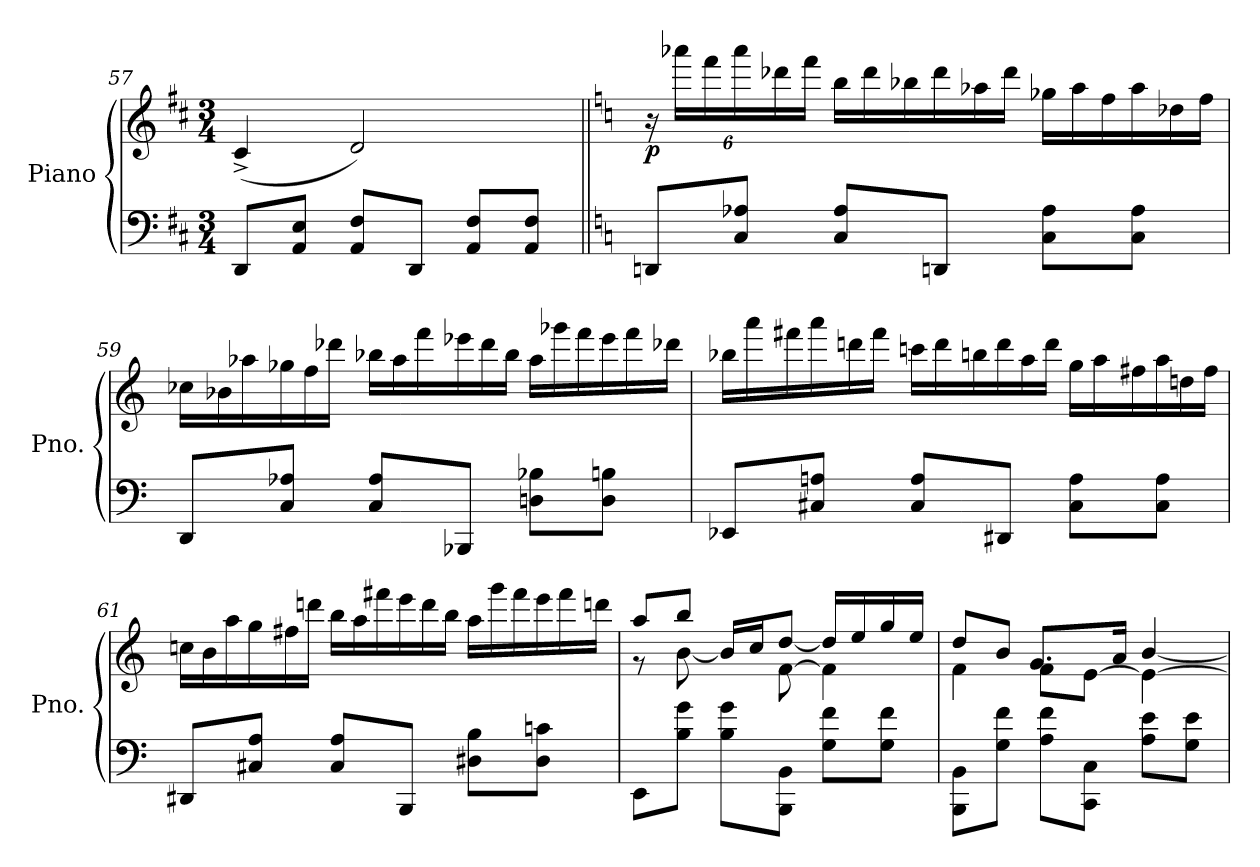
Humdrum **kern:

**kern	**kern	**dynam
*part1	*part1	*part1
*staff2	*staff1	*staff1/2
*I"Piano	*	*
*I'Pno.	*	*
*clefF4	*clefG2	*
*k[f#c#]	*k[f#c#]	*
*M3/4	*M3/4	*
=57	=57	=57
8DD/L	(<4c#^/	.
8AA/ 8E/J	.	.
8AA/ 8F#/L	2d/)	.
8DD/J	.	.
8AA/ 8F#/L	.	.
8AA/ 8F#/J	.	.
!!LO:LB:g=z
=58||	=58||	=58||
*k[]	*k[]	*
*	*Xbrackettup	*
!	!	!LO:DY:b
8DDn/L	24r	p
.	24aaa-X\LL	.
.	24fff\	.
8C/ 8A-X/J	24aaa-\	.
.	24ddd-X\	.
.	24fff\JJ	.
*	*Xtuplet	*
8C/ 8A-/L	24bb\LL	.
.	24ddd-\	.
.	24bb-X\	.
8DDni/J	24ddd-\	.
.	24aa-X\	.
.	24ddd-\JJ	.
8C\ 8A-\L	24gg-X\LL	.
.	24aa-\	.
.	24ff\	.
8C\ 8A-\J	24aa-\	.
.	24dd-X\	.
.	24ff\JJ	.
=59	=59	=59
8DD/L	24cc-X\LL	.
.	24b-X\	.
.	24aa-X\	.
8C/ 8A-X/J	24gg-X\	.
.	24ff\	.
.	24ddd-X\JJ	.
8C/ 8A-/L	24bb-X\LL	.
.	24aa-\	.
.	24fff\	.
8BBB-X/J	24eee-X\	.
.	24ddd-\	.
.	24bb-\JJ	.
8Dn\ 8B-X\L	24aa-\LL	.
.	24ggg-X\	.
.	24fff\	.
8D\ 8Bn\J	24eee-\	.
.	24fff\	.
.	24ddd-X\JJ	.
!!LO:LB:g=z
=60	=60	=60
8EE-X/L	24bb-X\LL	.
.	24aaa\	.
.	24fff#X\	.
8C#X/ 8An/J	24aaa\	.
.	24dddn\	.
.	24fff#\JJ	.
8C#/ 8A/L	24cccn\LL	.
.	24ddd\	.
.	24bbn\	.
8DD#X/J	24ddd\	.
.	24aa\	.
.	24ddd\JJ	.
8C#\ 8A\L	24gg\LL	.
.	24aa\	.
.	24ff#X\	.
8C#\ 8A\J	24aa\	.
.	24ddn\	.
.	24ff#\JJ	.
=61	=61	=61
8DD#X/L	24ccn\LL	.
.	24b\	.
.	24aa\	.
8C#X/ 8A/J	24gg\	.
.	24ff#X\	.
.	24dddn\JJ	.
8C#/ 8A/L	24bb\LL	.
.	24aa\	.
.	24fff#X\	.
8BBB/J	24eee\	.
.	24ddd\	.
.	24bb\JJ	.
8D#X\ 8B\L	24aa\LL	.
.	24ggg\	.
.	24fff#\	.
8D#\ 8cn\J	24eee\	.
.	24fff#\	.
.	24dddn\JJ	.
=62	=62	=62
*	*^	*
8EE\L	8aa/L	8r	.
8B\ 8g\J	8bb/J	[8b\	.
8B\ 8g\L	8ryy	16b/LL]	.
.	.	16cc/J	.
8BBB\ 8BB\J	[8f\	[8dd/J	.
8G\ 8f\L	4f\]	16dd/LL]	.
.	.	16ee/	.
8G\ 8f\J	.	16gg/	.
.	.	16ee/JJ	.
!!LO:LB:g=z	!!
=63	=63	=63	=63
8BBB\ 8BB\L	4f\	8dd/L	.
8G\ 8f\J	.	8b/J	.
8A\ 8f\L	8f\L	8.g/L	.
8CC\ 8C\J	[8e\J	.	.
.	.	16a/Jk	.
8A\ 8e\L	4e\_	[4b/	.
8G\ 8e\J	.	.	.
*	*v	*v	*
=	=	=
*-	*-	*-
